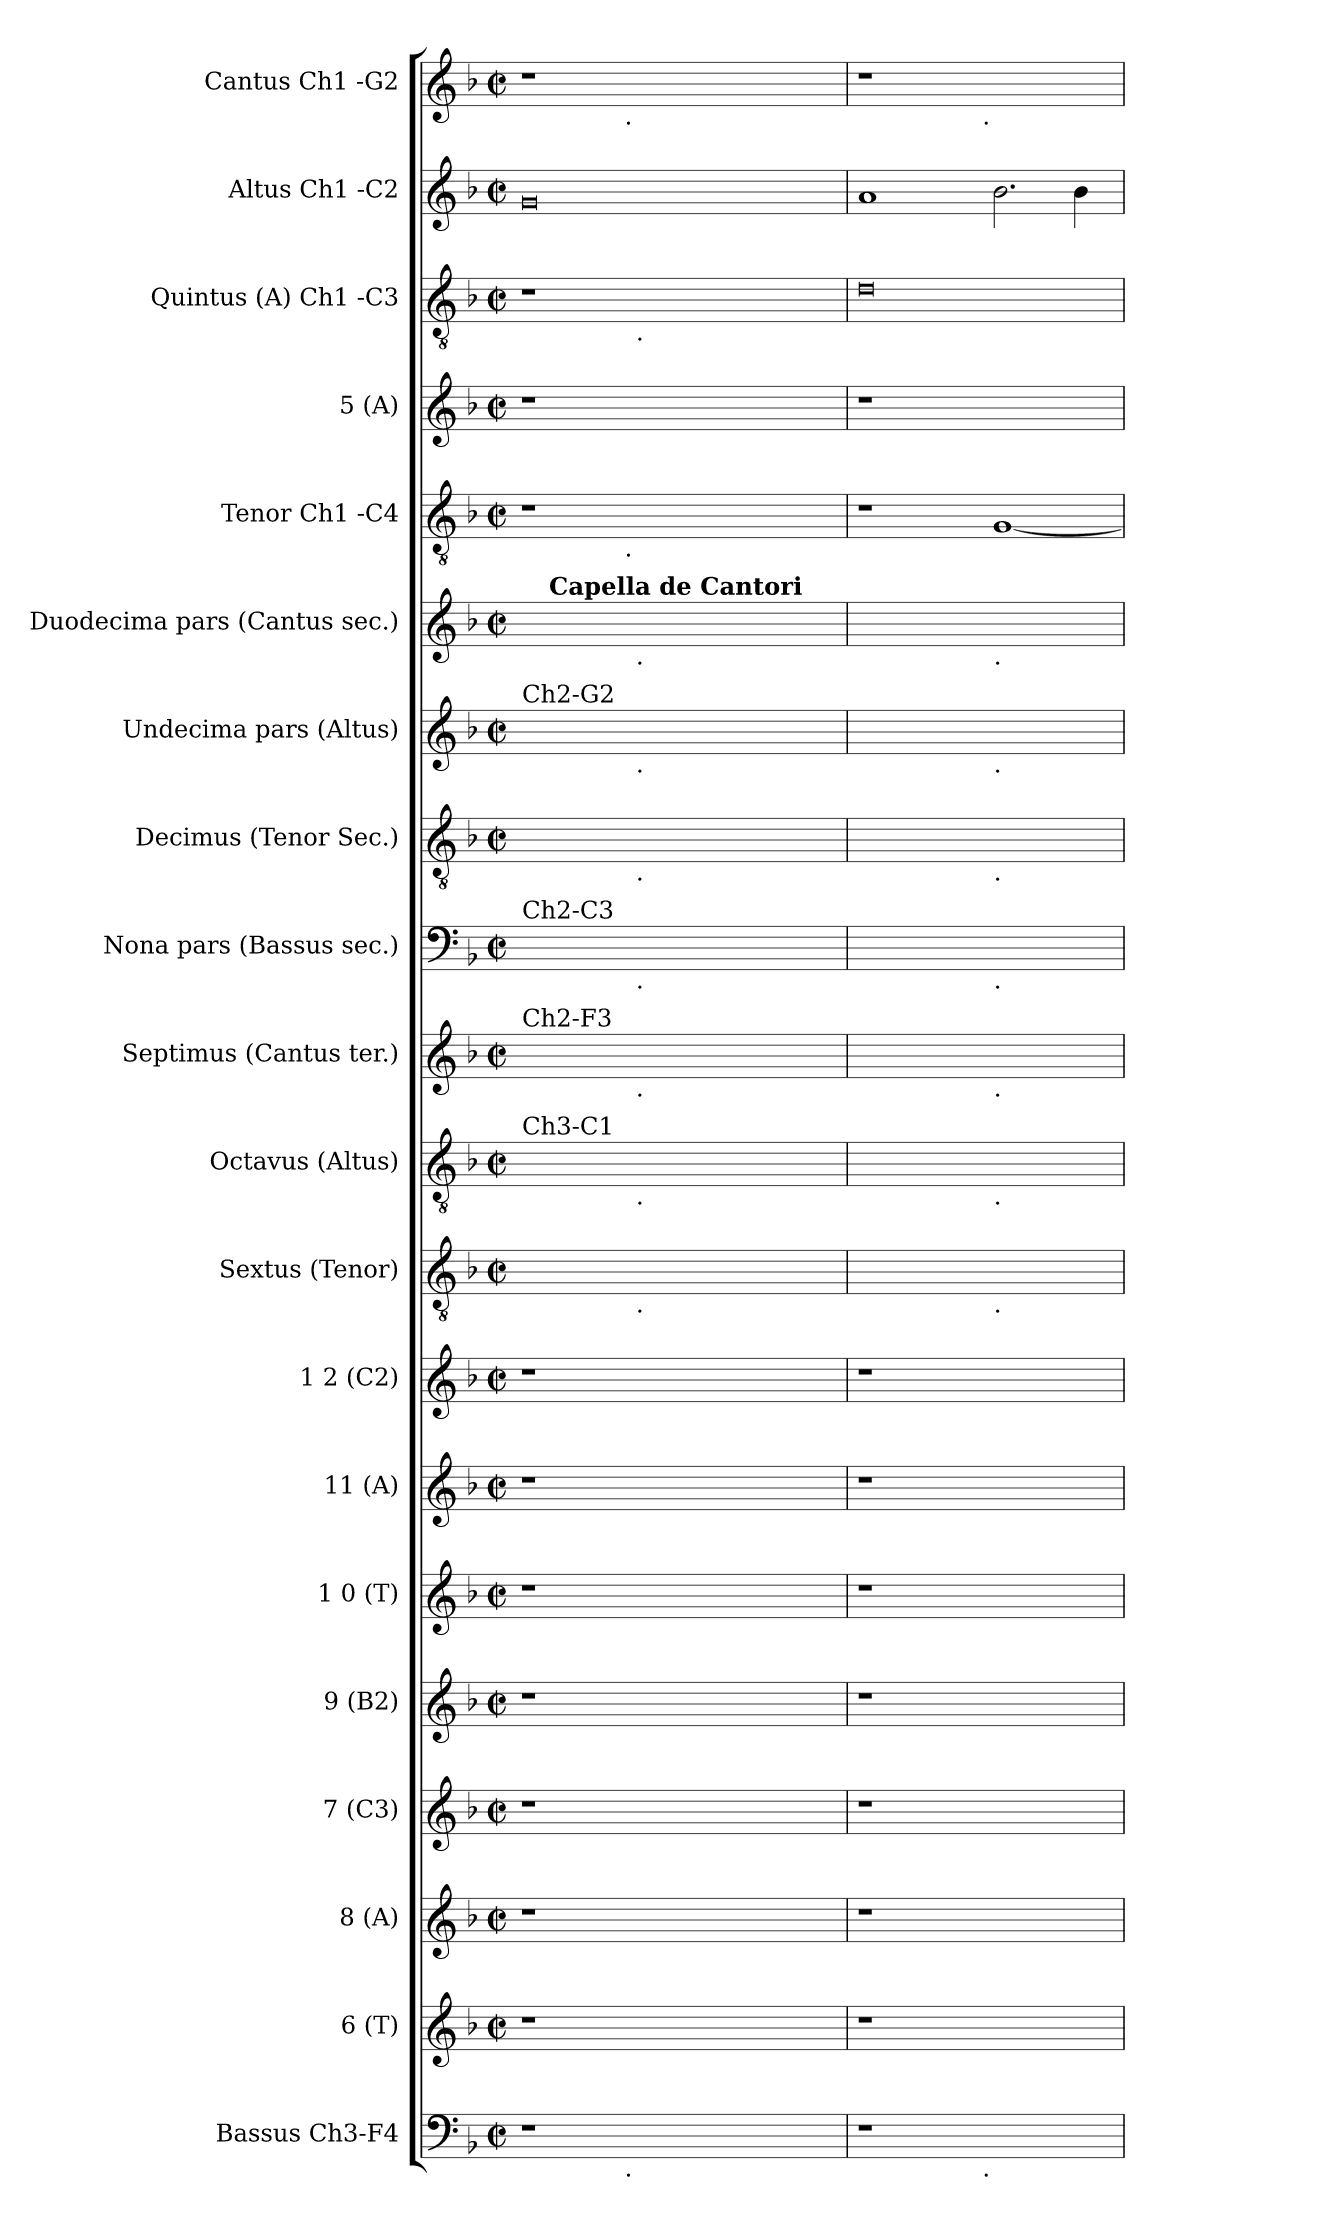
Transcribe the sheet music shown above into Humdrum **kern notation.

**kern	**kern	**kern	**kern	**kern	**kern	**kern	**kern	**kern	**kern	**kern	**kern	**kern	**kern	**kern	**kern	**kern	**kern	**kern	**kern
*part20	*part19	*part18	*part17	*part16	*part15	*part14	*part13	*part12	*part11	*part10	*part9	*part8	*part7	*part6	*part5	*part4	*part3	*part2	*part1
*staff20	*staff19	*staff18	*staff17	*staff16	*staff15	*staff14	*staff13	*staff12	*staff11	*staff10	*staff9	*staff8	*staff7	*staff6	*staff5	*staff4	*staff3	*staff2	*staff1
*I"Bassus Ch3-F4	*I"6 (T)	*I"8 (A)	*I"7 (C3)	*I"9 (B2)	*I"1 0 (T)	*I"11 (A)	*I"1 2 (C2)	*I"Sextus (Tenor)	*I"Octavus (Altus)	*I"Septimus (Cantus ter.)	*I"Nona pars (Bassus sec.)	*I"Decimus (Tenor Sec.)	*I"Undecima pars (Altus)	*I"Duodecima pars (Cantus sec.)	*I"Tenor Ch1 -C4	*I"5 (A)	*I"Quintus (A) Ch1 -C3	*I"Altus Ch1 -C2	*I"Cantus Ch1 -G2
*I'B	*I'6 (T)	*I'8 (A)	*I'7 (C3)	*I'9 (B2)	*I'1 0 (T)	*I'11 (A)	*I'1 2 (C2)	*	*	*	*	*	*	*	*I'T	*I'5 (A)	*	*I'A	*I'C
*clefF4	*clefG2	*clefG2	*clefG2	*clefG2	*clefG2	*clefG2	*clefG2	*clefGv2	*clefGv2	*clefG2	*clefF4	*clefGv2	*clefG2	*clefG2	*clefGv2	*clefG2	*clefGv2	*clefG2	*clefG2
*ITrd7c12	*	*	*	*	*	*	*	*	*	*	*	*	*	*	*	*	*	*	*
*k[b-]	*k[b-]	*k[b-]	*k[b-]	*k[b-]	*k[b-]	*k[b-]	*k[b-]	*k[b-]	*k[b-]	*k[b-]	*k[b-]	*k[b-]	*k[b-]	*k[b-]	*k[b-]	*k[b-]	*k[b-]	*k[b-]	*k[b-]
*F:	*F:	*F:	*F:	*F:	*F:	*F:	*F:	*F:	*F:	*F:	*F:	*F:	*F:	*F:	*F:	*F:	*F:	*F:	*F:
*M2/2	*M2/2	*M2/2	*M2/2	*M2/2	*M2/2	*M2/2	*M2/2	*M2/2	*M2/2	*M2/2	*M2/2	*M2/2	*M2/2	*M2/2	*M2/2	*M2/2	*M2/2	*M2/2	*M2/2
*met(c|)	*met(c|)	*met(c|)	*met(c|)	*met(c|)	*met(c|)	*met(c|)	*met(c|)	*met(c|)	*met(c|)	*met(c|)	*met(c|)	*met(c|)	*met(c|)	*met(c|)	*met(c|)	*met(c|)	*met(c|)	*met(c|)	*met(c|)
=1	=1	=1	=1	=1	=1	=1	=1	=1	=1	=1	=1	=1	=1	=1	=1	=1	=1	=1	=1
!	!	!	!	!	!	!	!	!	!	!	!	!	!LO:TX:a:t=Ch2-G2	!	!	!	!	!	!
!	!	!	!	!	!	!	!	!	!	!	!LO:TX:a:t=Ch2-C3	!	!	!	!	!	!	!	!
!	!	!	!	!	!	!	!	!	!	!LO:TX:a:t=Ch2-F3	!	!	!	!	!	!	!	!	!
!	!	!	!	!	!	!	!	!	!LO:TX:a:t=Ch3-C1	!	!	!	!	!	!	!	!	!	!
!LO:TX:a:t=Ch3-C4	!	!	!	!	!	!	!	!	!	!	!	!	!	!	!	!	!	!	!
*^	*	*	*	*	*	*	*	*	*	*	*	*	*	*	*^	*	*^	*	*^
1r	2ryy	1r	1r	1r	1r	1r	1r	1r	2ryy	2ryy	2ryy	2ryy	2ryy	2ryy	8ryy	1r	2ryy	1r	1r	2ryy	0g	1r	2ryy
!	!	!	!	!	!	!	!	!	!	!	!	!	!	!	!LO:TX:a:B:t=Capella de Cantori	!	!	!	!	!	!	!	!
.	.	.	.	.	.	.	.	.	.	.	.	.	.	.	2ryy	.	.	.	.	.	.	.	.
.	16.ryy	.	.	.	.	.	.	.	8ryy	8ryy	8ryy	8ryy	8ryy	8ryy	.	.	16.ryy	.	.	8ryy	.	.	16.ryy
!	!	!	!	!	!	!	!	!	!	!	!	!	!	!	!	!	!	!	!	!	!	!	!LO:TX:b:t=.
!	!	!	!	!	!	!	!	!	!	!	!	!	!	!	!	!	!LO:TX:b:t=.	!	!	!	!	!	!
!	!LO:TX:b:t=.	!	!	!	!	!	!	!	!	!	!	!	!	!	!	!	!	!	!	!	!	!	!
.	1ryy	.	.	.	.	.	.	.	.	.	.	.	.	.	.	.	1ryy	.	.	.	.	.	1ryy
!	!	!	!	!	!	!	!	!	!	!	!	!	!	!	!	!	!	!	!	!LO:TX:b:t=.	!	!	!
!	!	!	!	!	!	!	!	!	!	!	!	!	!	!	!LO:TX:b:t=.	!	!	!	!	!	!	!	!
!	!	!	!	!	!	!	!	!	!	!	!	!	!	!LO:TX:b:t=.	!	!	!	!	!	!	!	!	!
!	!	!	!	!	!	!	!	!	!	!	!	!	!LO:TX:b:t=.	!	!	!	!	!	!	!	!	!	!
!	!	!	!	!	!	!	!	!	!	!	!	!LO:TX:b:t=.	!	!	!	!	!	!	!	!	!	!	!
!	!	!	!	!	!	!	!	!	!	!	!LO:TX:b:t=.	!	!	!	!	!	!	!	!	!	!	!	!
!	!	!	!	!	!	!	!	!	!	!LO:TX:b:t=.	!	!	!	!	!	!	!	!	!	!	!	!	!
!	!	!	!	!	!	!	!	!	!LO:TX:b:t=.	!	!	!	!	!	!	!	!	!	!	!	!	!	!
.	.	.	.	.	.	.	.	.	1ryy	1ryy	1ryy	1ryy	1ryy	1ryy	1ryy	.	.	.	.	1ryy	.	.	.
1ryy	.	1ryy	1ryy	1ryy	1ryy	1ryy	1ryy	1ryy	.	.	.	.	.	.	.	1ryy	.	1ryy	1ryy	.	.	1ryy	.
.	4ryy	.	.	.	.	.	.	.	.	.	.	.	.	.	.	.	4ryy	.	.	.	.	.	4ryy
.	.	.	.	.	.	.	.	.	4.ryy	4.ryy	4.ryy	4.ryy	4.ryy	4.ryy	4.ryy	.	.	.	.	4.ryy	.	.	.
.	8ryy	.	.	.	.	.	.	.	.	.	.	.	.	.	.	.	8ryy	.	.	.	.	.	8ryy
.	32ryy	.	.	.	.	.	.	.	.	.	.	.	.	.	.	.	32ryy	.	.	.	.	.	32ryy
*	*	*	*	*	*	*	*	*	*	*	*	*	*	*	*	*v	*v	*	*v	*v	*	*	*
=2	=2	=2	=2	=2	=2	=2	=2	=2	=2	=2	=2	=2	=2	=2	=2	=2	=2	=2	=2	=2	=2
1r	2ryy	1r	1r	1r	1r	1r	1r	1r	1ryy	1ryy	1ryy	1ryy	1ryy	1ryy	1ryy	1r	1r	0d	1a	1r	2ryy
.	4...ryy	.	.	.	.	.	.	.	.	.	.	.	.	.	.	.	.	.	.	.	4...ryy
!	!	!	!	!	!	!	!	!	!	!	!	!	!	!	!	!	!	!	!	!	!LO:TX:b:t=.
!	!LO:TX:b:t=.	!	!	!	!	!	!	!	!	!	!	!	!	!	!	!	!	!	!	!	!
.	1ryy	.	.	.	.	.	.	.	.	.	.	.	.	.	.	.	.	.	.	.	1ryy
!	!	!	!	!	!	!	!	!	!	!	!	!	!	!	!LO:TX:b:t=.	!	!	!	!	!	!
!	!	!	!	!	!	!	!	!	!	!	!	!	!	!LO:TX:b:t=.	!	!	!	!	!	!	!
!	!	!	!	!	!	!	!	!	!	!	!	!	!LO:TX:b:t=.	!	!	!	!	!	!	!	!
!	!	!	!	!	!	!	!	!	!	!	!	!LO:TX:b:t=.	!	!	!	!	!	!	!	!	!
!	!	!	!	!	!	!	!	!	!	!	!LO:TX:b:t=.	!	!	!	!	!	!	!	!	!	!
!	!	!	!	!	!	!	!	!	!	!LO:TX:b:t=.	!	!	!	!	!	!	!	!	!	!	!
!	!	!	!	!	!	!	!	!	!LO:TX:b:t=.	!	!	!	!	!	!	!	!	!	!	!	!
1ryy	.	1ryy	1ryy	1ryy	1ryy	1ryy	1ryy	1ryy	1ryy	1ryy	1ryy	1ryy	1ryy	1ryy	1ryy	[<1G	1ryy	.	2.b-\	1ryy	.
.	.	.	.	.	.	.	.	.	.	.	.	.	.	.	.	.	.	.	4b-\	.	.
.	32ryy	.	.	.	.	.	.	.	.	.	.	.	.	.	.	.	.	.	.	.	32ryy
*v	*v	*	*	*	*	*	*	*	*	*	*	*	*	*	*	*	*	*	*	*v	*v
=	=	=	=	=	=	=	=	=	=	=	=	=	=	=	=	=	=	=	=
*-	*-	*-	*-	*-	*-	*-	*-	*-	*-	*-	*-	*-	*-	*-	*-	*-	*-	*-	*-
